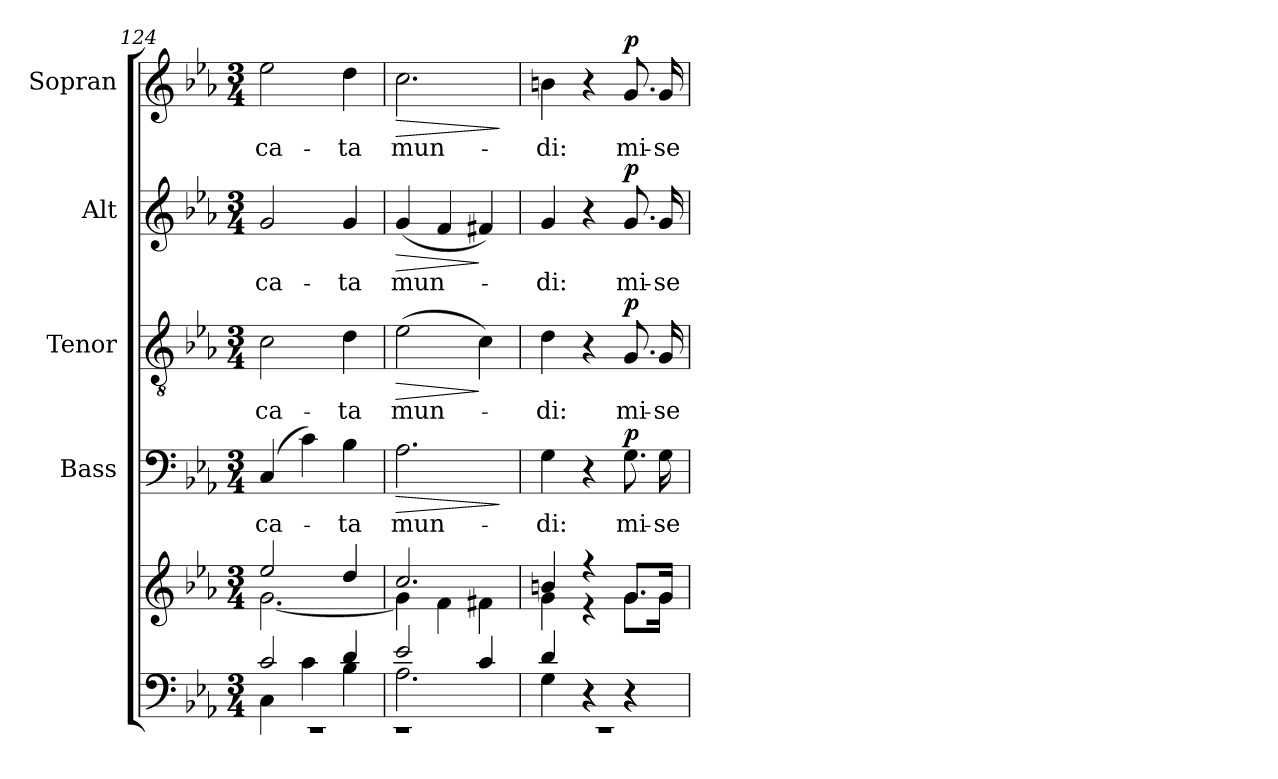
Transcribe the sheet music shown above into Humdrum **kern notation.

**kern	**kern	**kern	**text	**dynam	**kern	**text	**dynam	**kern	**text	**dynam	**kern	**text	**dynam
*part5	*part5	*part4	*part4	*part4	*part3	*part3	*part3	*part2	*part2	*part2	*part1	*part1	*part1
*staff6	*staff5	*staff4	*staff4	*staff4	*staff3	*staff3	*staff3	*staff2	*staff2	*staff2	*staff1	*staff1	*staff1
*	*	*I"Bass	*	*	*I"Tenor	*	*	*I"Alt	*	*	*I"Sopran	*	*
*	*	*I'B.	*	*	*I'T.	*	*	*I'A.	*	*	*I'S.	*	*
*clefF4	*clefG2	*clefF4	*	*	*clefGv2	*	*	*clefG2	*	*	*clefG2	*	*
*k[b-e-a-]	*k[b-e-a-]	*k[b-e-a-]	*	*	*k[b-e-a-]	*	*	*k[b-e-a-]	*	*	*k[b-e-a-]	*	*
*E-:	*E-:	*E-:	*	*	*E-:	*	*	*E-:	*	*	*E-:	*	*
*M3/4	*M3/4	*M3/4	*	*	*M3/4	*	*	*M3/4	*	*	*M3/4	*	*
=124	=124	=124	=124	=124	=124	=124	=124	=124	=124	=124	=124	=124	=124
*^	*	*	*	*	*	*	*	*	*	*	*	*	*
*	*^	*	*	*	*	*	*	*	*	*	*	*	*	*
!	!	!LO:N:vis=1	!	!	!LO:LY:b	!	!	!LO:LY:b	!	!	!LO:LY:b	!	!	!LO:LY:b	!
*	*	*	*^	*	*	*	*	*	*	*	*	*	*	*	*
2c/	4C\	2.rEE	2ee-/	[<2.g\	(4C/	-ca-	.	2c\	-ca-	.	2g/	-ca-	.	2ee-\	-ca-	.
.	4c\	.	.	.	4c\)	.	.	.	.	.	.	.	.	.	.	.
!	!	!	!	!	!	!LO:LY:b	!	!	!LO:LY:b	!	!	!LO:LY:b	!	!	!LO:LY:b	!
4d/	4B-\	.	4dd/	.	4B-\	-ta	.	4d\	-ta	.	4g/	-ta	.	4dd\	-ta	.
!!LO:LB:g=z
=125	=125	=125	=125	=125	=125	=125	=125	=125	=125	=125	=125	=125	=125	=125	=125	=125
!	!	!LO:N:vis=1	!	!	!	!LO:LY:b	!LO:HP:b	!	!LO:LY:b	!LO:HP:b	!	!LO:LY:b	!LO:HP:b	!	!LO:LY:b	!LO:HP:b
2e-/	2.A-\	2.rEE	2.cc/	4g\]	2.A-\	mun-	>	(>2e-\	mun-	>	(<4g/	mun-	>	2.cc\	mun-	>
.	.	.	.	4f\	.	.	.	.	.	.	4f/	.	.	.	.	.
4c/	.	.	.	4f#X\	.	.	.	4c\)	.	]	4f#X/)	.	]	.	.	.
*v	*v	*v	*	*	*	*	*	*	*	*	*	*	*	*	*	*
*	*v	*v	*	*	*	*	*	*	*	*	*	*	*	*
.	.	.	.	]	.	.	.	.	.	.	.	.	]
=126	=126	=126	=126	=126	=126	=126	=126	=126	=126	=126	=126	=126	=126
*^	*	*	*	*	*	*	*	*	*	*	*	*	*
*	*^	*	*	*	*	*	*	*	*	*	*	*	*	*
!	!	!LO:N:vis=1	!	!	!LO:LY:b	!	!	!LO:LY:b	!	!	!LO:LY:b	!	!	!LO:LY:b	!
*	*	*	*^	*	*	*	*	*	*	*	*	*	*	*	*
4d/	4G\	2.rEE	4bn/	4g\	4G\	-di:	.	4d\	-di:	.	4g/	-di:	.	4bn\	-di:	.
4r	4r	.	4r	4r	4r	.	.	4r	.	.	4r	.	.	4r	.	.
!	!	!	!	!	!	!LO:LY:b	!LO:DY:a	!	!LO:LY:b	!LO:DY:a	!	!LO:LY:b	!LO:DY:a	!	!LO:LY:b	!LO:DY:a
4r	4r	.	8.g/L	8.g\L	8.G\	mi-	p	8.G/	mi-	p	8.g/	mi-	p	8.g/	mi-	p
!	!	!	!	!	!	!LO:LY:b	!	!	!LO:LY:b	!	!	!LO:LY:b	!	!	!LO:LY:b	!
.	.	.	16g/Jk	16g\Jk	16G\	-se-	.	16G/	-se-	.	16g/	-se-	.	16g/	-se-	.
*v	*v	*v	*	*	*	*	*	*	*	*	*	*	*	*	*	*
*	*v	*v	*	*	*	*	*	*	*	*	*	*	*	*
=	=	=	=	=	=	=	=	=	=	=	=	=	=
*-	*-	*-	*-	*-	*-	*-	*-	*-	*-	*-	*-	*-	*-
